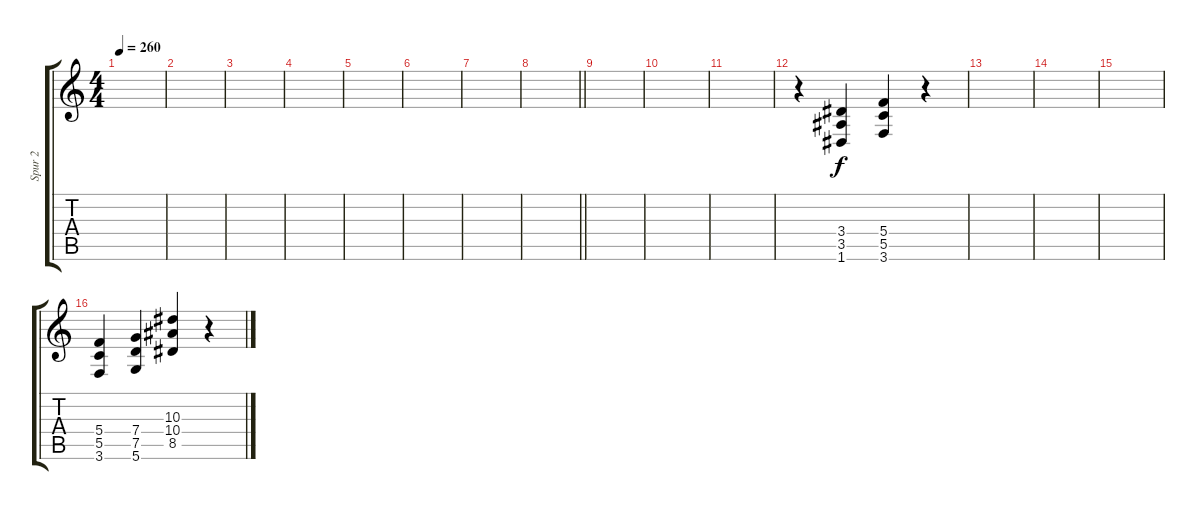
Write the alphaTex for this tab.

\track ("Spur 2" "Spur 2") {instrument distortionguitar}
\staff {score tabs}
\tuning (D4 A3 F3 C3 G2 D2) {hide}
\ts (4 4)
\tempo 260
\clef g2
\ks c
|
|
|
|
|
|
|
\barLineRight lightlight
|
|
|
|
r.4 (3.4 3.5 1.6).4 (5.4 5.5 3.6).4 r.4 |
|
|
|
(5.4 5.5 3.6).4 (7.4 7.5 5.6).4 (10.3 10.4 8.5).4 r.4
